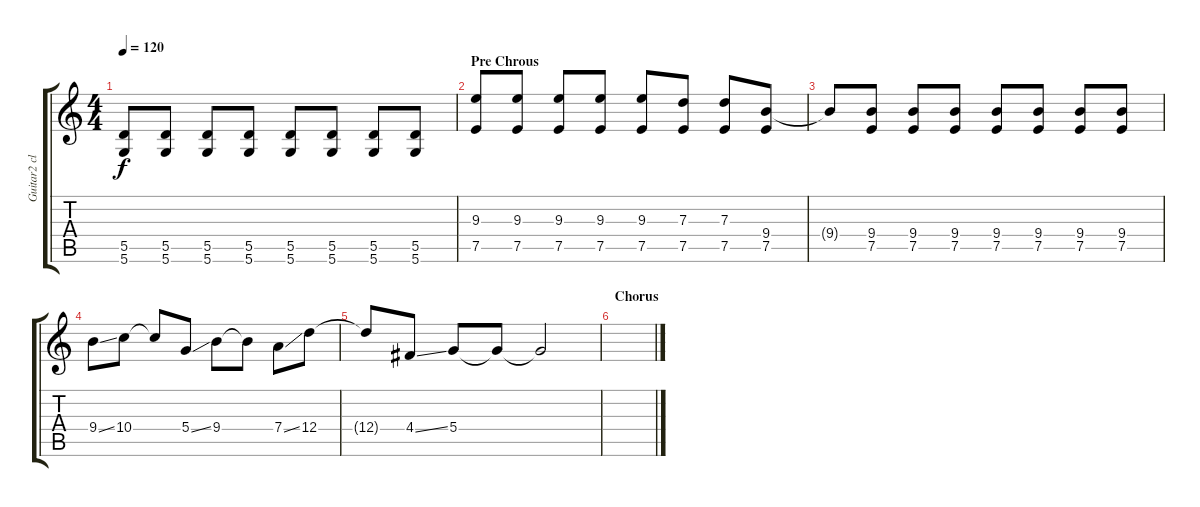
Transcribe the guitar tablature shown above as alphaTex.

\track ("Guitar2 clean" "Guitar2 cl") {instrument electricguitarclean}
\staff {score tabs}
\tuning (E4 B3 G3 D3 A2 D2) {hide}
\ts (4 4)
\tempo 120
\clef g2
\ks c
(5.5 5.6).8{dy f} (5.5 5.6).8 (5.5 5.6).8 (5.5 5.6).8 (5.5 5.6).8 (5.5 5.6).8 (5.5 5.6).8 (5.5 5.6).8 |
\section ("" "Pre Chrous")
(9.3 7.5).8 (9.3 7.5).8 (9.3 7.5).8 (9.3 7.5).8 (9.3 7.5).8 (7.3 7.5).8 (7.3 7.5).8 (9.4 7.5).8 |
9.4{t}.8 (9.4 7.5).8 (9.4 7.5).8 (9.4 7.5).8 (9.4 7.5).8 (9.4 7.5).8 (9.4 7.5).8 (9.4 7.5).8 |
9.4{ss}.8 10.4.8 10.4{t}.8 5.4{ss}.8 9.4.8 9.4{t}.8 7.4{ss}.8 12.4.8 |
12.4{t}.8 4.4{ss}.8 5.4.8 5.4{t}.8 5.4{t}.2 |
\section ("" "Chorus")
